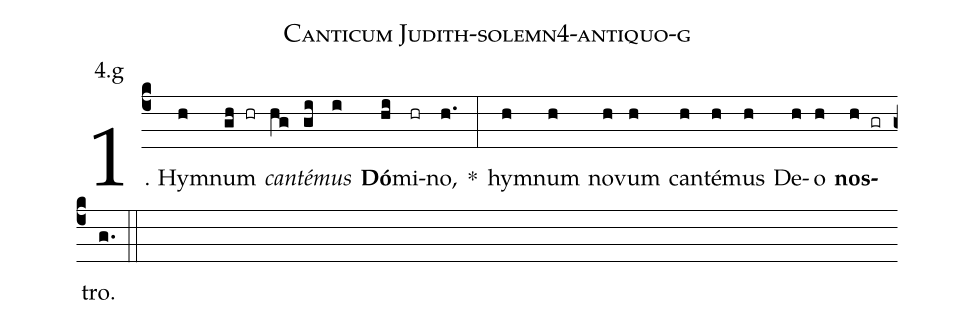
name: Canticum Judith-solemn4-antiquo-g;
annotation: 4.g;
%%
(c4)1. Hym(h)num(gh hr) <i>can</i>(hg)<i>té</i>(gi)<i>mus</i>(i) <b>Dó</b>(hi)mi(hr)no,(h.) *(:) hym(h)num(h) no(h)vum(h) can(h)té(h)mus(h) De(h)o(h) <b>nos</b>(h gr)tro.(g.) (::)
